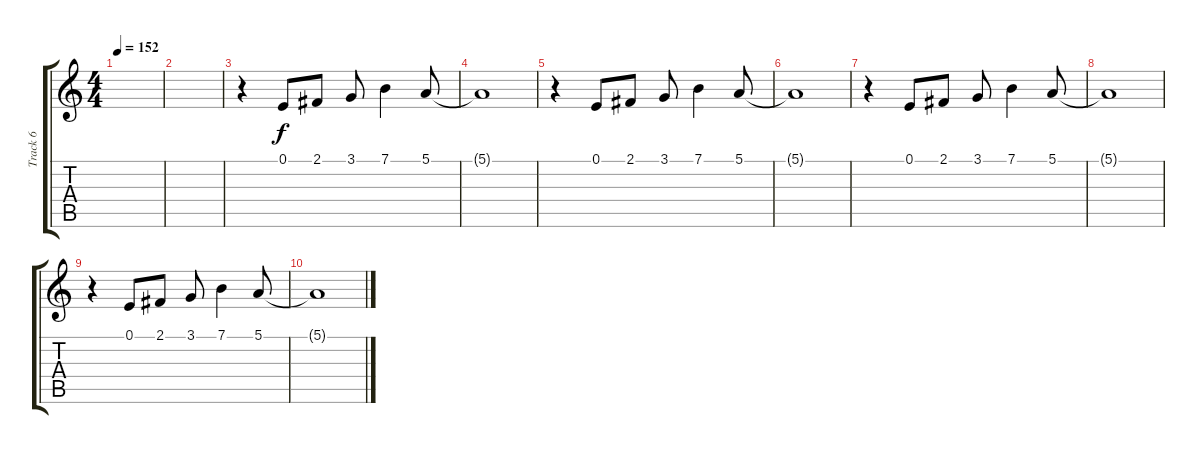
\track ("Track 6" "Track 6") {instrument musicbox}
\staff {score tabs}
\tuning (E4 B3 G3 D3 A2 E2) {hide}
\ts (4 4)
\tempo 152
\clef g2
\ks c
|
|
r.4 0.1.8 2.1.8 3.1.8 7.1.4 5.1.8 |
5.1{t}.1 |
r.4 0.1.8 2.1.8 3.1.8 7.1.4 5.1.8 |
5.1{t}.1 |
r.4 0.1.8 2.1.8 3.1.8 7.1.4 5.1.8 |
5.1{t}.1 |
r.4 0.1.8 2.1.8 3.1.8 7.1.4 5.1.8 |
5.1{t}.1
